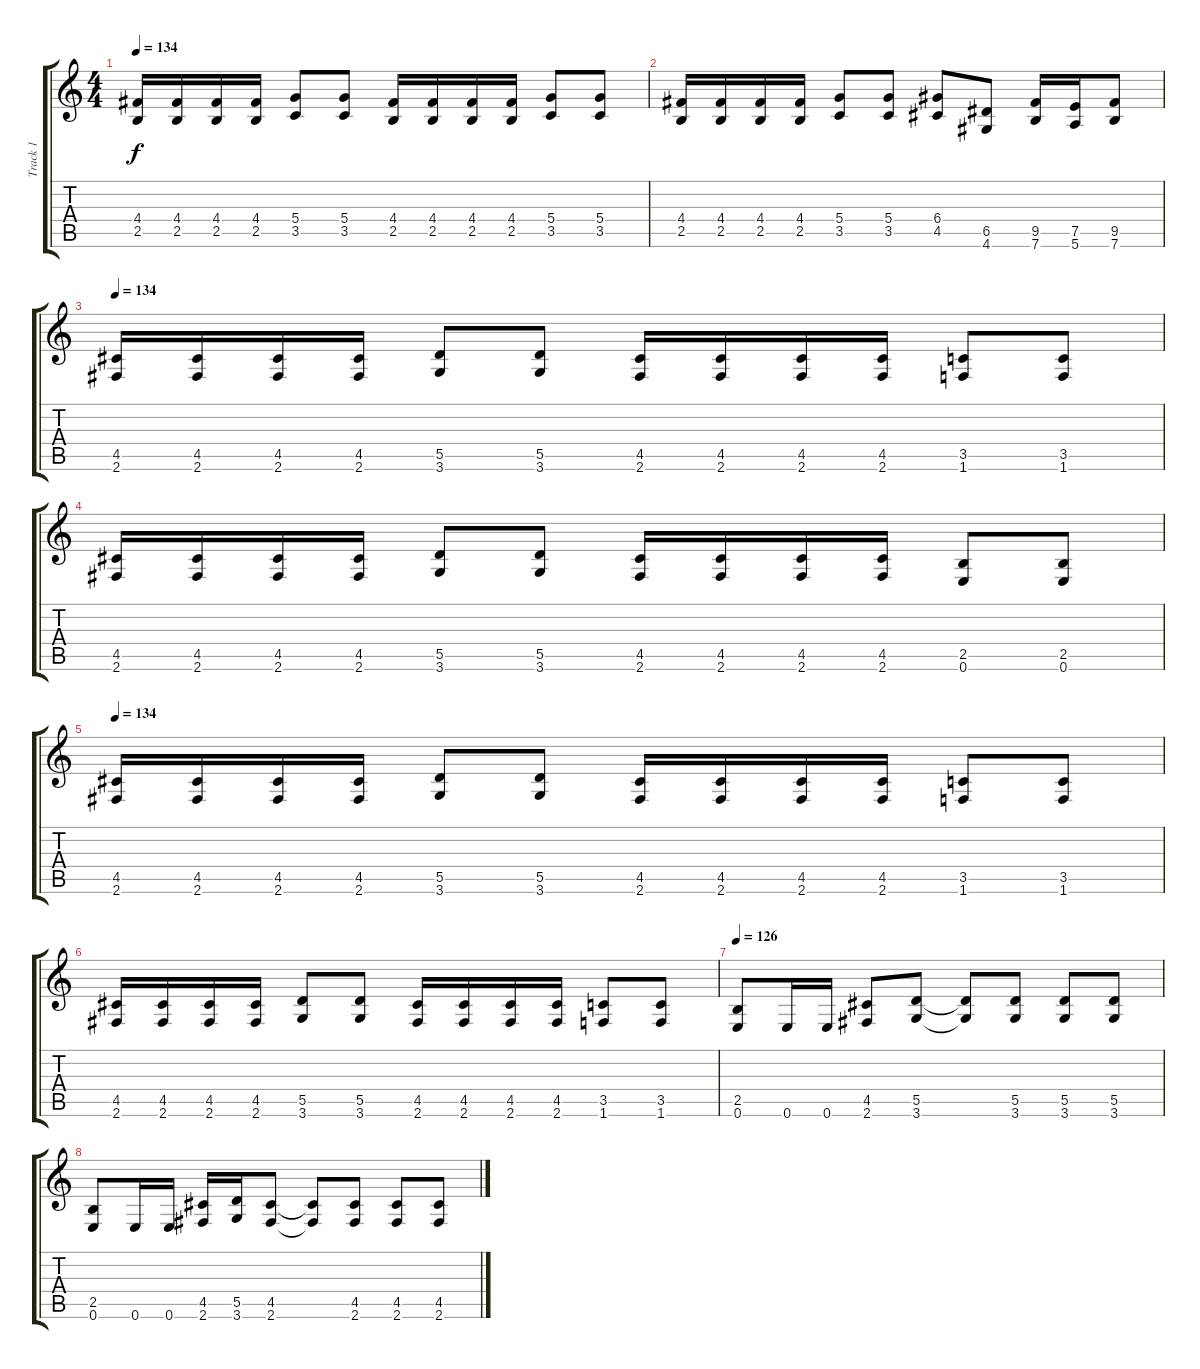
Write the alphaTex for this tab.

\track ("Track 1" "Track 1") {instrument distortionguitar}
\staff {score tabs}
\tuning (E4 B3 G3 D3 A2 E2) {hide}
\ts (4 4)
\tempo 134
\clef g2
\ks c
(4.4 2.5).16{dy f} (4.4 2.5).16 (4.4 2.5).16 (4.4 2.5).16 (5.4 3.5).8 (5.4 3.5).8 (4.4 2.5).16 (4.4 2.5).16 (4.4 2.5).16 (4.4 2.5).16 (5.4 3.5).8 (5.4 3.5).8 |
(4.4 2.5).16 (4.4 2.5).16 (4.4 2.5).16 (4.4 2.5).16 (5.4 3.5).8 (5.4 3.5).8 (6.4 4.5).8 (6.5 4.6).8 (9.5 7.6).16 (7.5 5.6).16 (9.5 7.6).8 |
\tempo 134
(4.5 2.6).16 (4.5 2.6).16 (4.5 2.6).16 (4.5 2.6).16 (5.5 3.6).8 (5.5 3.6).8 (4.5 2.6).16 (4.5 2.6).16 (4.5 2.6).16 (4.5 2.6).16 (3.5 1.6).8 (3.5 1.6).8 |
(4.5 2.6).16 (4.5 2.6).16 (4.5 2.6).16 (4.5 2.6).16 (5.5 3.6).8 (5.5 3.6).8 (4.5 2.6).16 (4.5 2.6).16 (4.5 2.6).16 (4.5 2.6).16 (2.5 0.6).8 (2.5 0.6).8 |
\tempo 134
(4.5 2.6).16 (4.5 2.6).16 (4.5 2.6).16 (4.5 2.6).16 (5.5 3.6).8 (5.5 3.6).8 (4.5 2.6).16 (4.5 2.6).16 (4.5 2.6).16 (4.5 2.6).16 (3.5 1.6).8 (3.5 1.6).8 |
(4.5 2.6).16 (4.5 2.6).16 (4.5 2.6).16 (4.5 2.6).16 (5.5 3.6).8 (5.5 3.6).8 (4.5 2.6).16 (4.5 2.6).16 (4.5 2.6).16 (4.5 2.6).16 (3.5 1.6).8 (3.5 1.6).8 |
\tempo 126
(2.5 0.6).8 0.6.16 0.6.16 (4.5 2.6).8 (5.5 3.6).8 (5.5{t} 3.6{t}).8 (5.5 3.6).8 (5.5 3.6).8 (5.5 3.6).8 |
(2.5 0.6).8 0.6.16 0.6.16 (4.5 2.6).16 (5.5 3.6).16 (4.5 2.6).8 (4.5{t} 2.6{t}).8 (4.5 2.6).8 (4.5 2.6).8 (4.5 2.6).8
